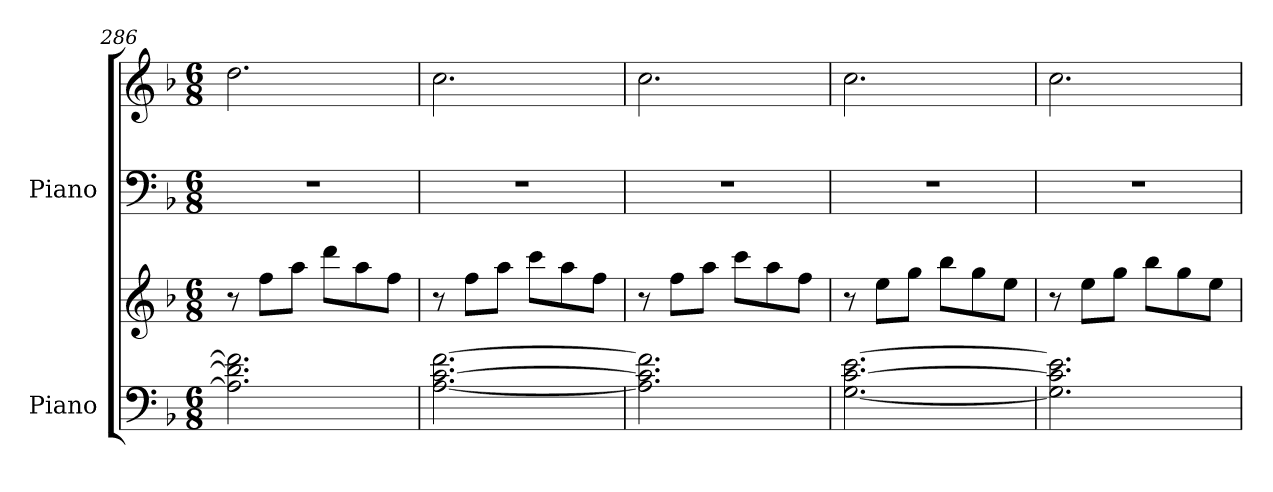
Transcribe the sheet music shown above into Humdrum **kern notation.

**kern	**kern	**kern	**kern
*part2	*part2	*part1	*part1
*staff4	*staff3	*staff2	*staff1
*I"Piano	*	*I"Piano	*
*I'Pno.	*	*I'Pno.	*
*clefF4	*clefG2	*clefF4	*clefG2
*k[b-]	*k[b-]	*k[b-]	*k[b-]
*M6/8	*M6/8	*M6/8	*M6/8
=286	=286	=286	=286
2.A\] 2.d\] 2.f\]	8r	2.r	2.dd\
.	8ff\L	.	.
.	8aa\J	.	.
.	8ddd\L	.	.
.	8aa\	.	.
.	8ff\J	.	.
!!LO:LB:g=z
=287	=287	=287	=287
[2.A\ [2.c\ [2.f\	8r	2.r	2.cc\
.	8ff\L	.	.
.	8aa\J	.	.
.	8ccc\L	.	.
.	8aa\	.	.
.	8ff\J	.	.
=288	=288	=288	=288
2.A\] 2.c\] 2.f\]	8r	2.r	2.cc\
.	8ff\L	.	.
.	8aa\J	.	.
.	8ccc\L	.	.
.	8aa\	.	.
.	8ff\J	.	.
=289	=289	=289	=289
[2.G\ [2.c\ [2.e\	8r	2.r	2.cc\
.	8ee\L	.	.
.	8gg\J	.	.
.	8bb-\L	.	.
.	8gg\	.	.
.	8ee\J	.	.
=290	=290	=290	=290
2.G\] 2.c\] 2.e\]	8r	2.r	2.cc\
.	8ee\L	.	.
.	8gg\J	.	.
.	8bb-\L	.	.
.	8gg\	.	.
.	8ee\J	.	.
=	=	=	=
*-	*-	*-	*-
